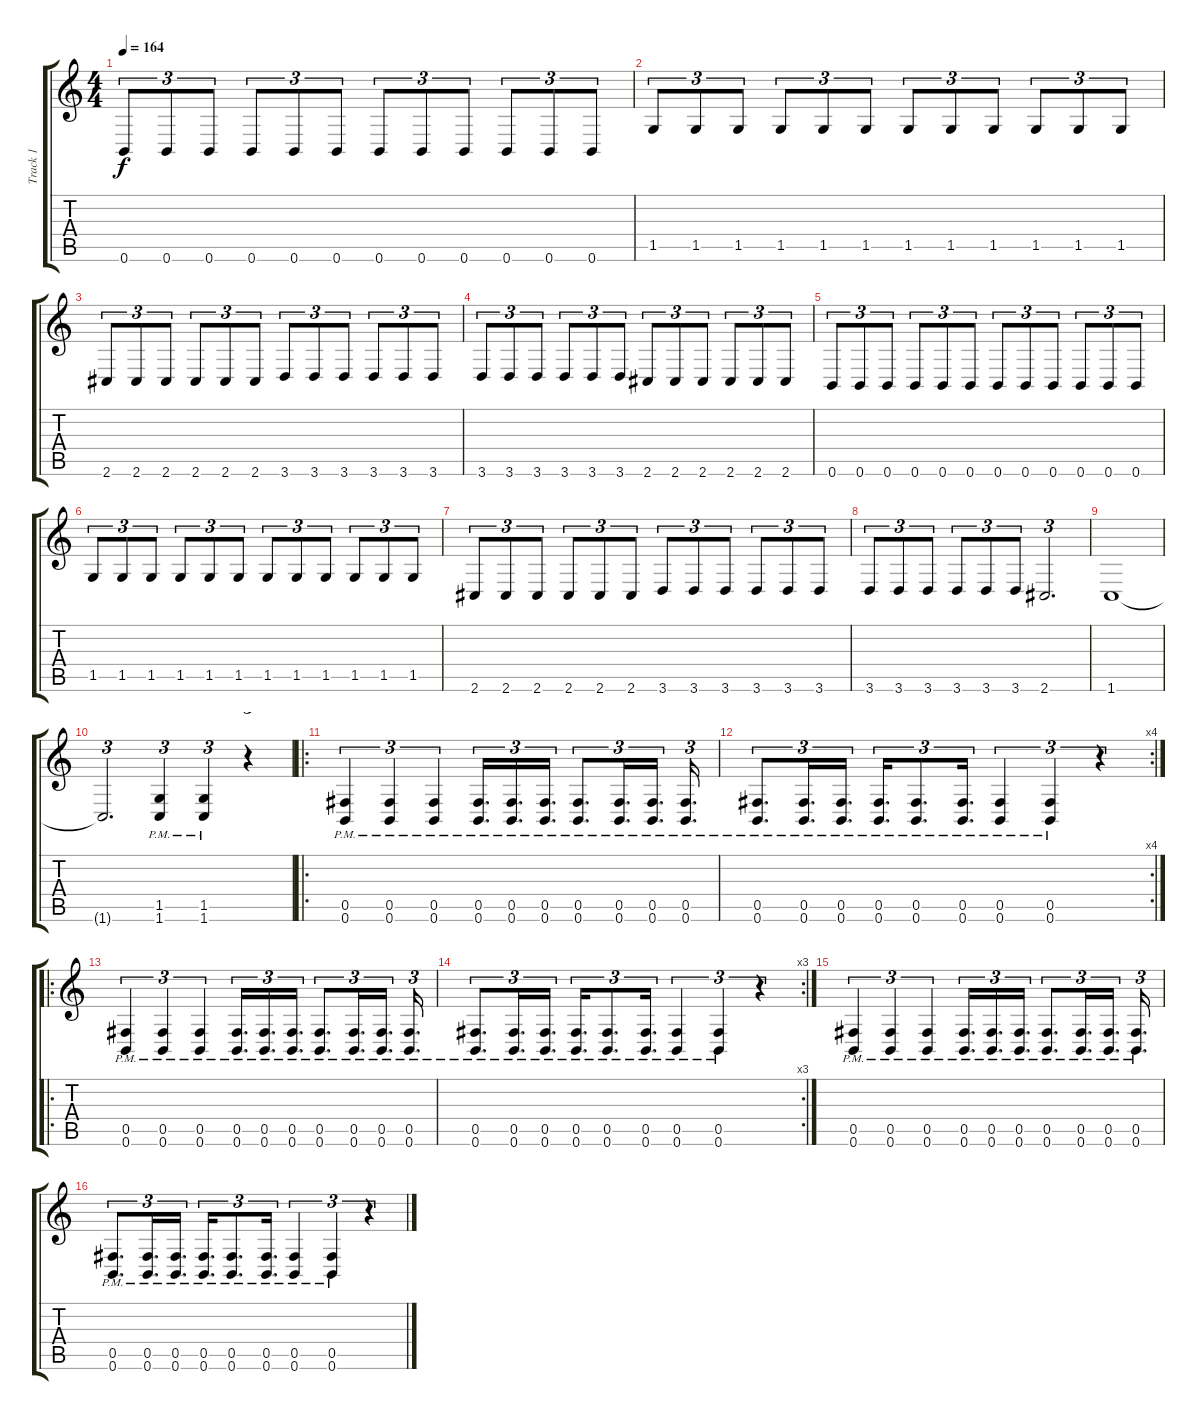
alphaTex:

\track ("Track 1" "Track 1") {instrument overdrivenguitar}
\staff {score tabs}
\tuning (Db4 Ab3 E3 B2 Gb2 B1) {hide}
\ts (4 4)
\tempo 164
\clef g2
\ks c
0.6.8{tu (3 2) dy f} 0.6.8{tu (3 2)} 0.6.8{tu (3 2)} 0.6.8{tu (3 2)} 0.6.8{tu (3 2)} 0.6.8{tu (3 2)} 0.6.8{tu (3 2)} 0.6.8{tu (3 2)} 0.6.8{tu (3 2)} 0.6.8{tu (3 2)} 0.6.8{tu (3 2)} 0.6.8{tu (3 2)} |
1.5.8{tu (3 2)} 1.5.8{tu (3 2)} 1.5.8{tu (3 2)} 1.5.8{tu (3 2)} 1.5.8{tu (3 2)} 1.5.8{tu (3 2)} 1.5.8{tu (3 2)} 1.5.8{tu (3 2)} 1.5.8{tu (3 2)} 1.5.8{tu (3 2)} 1.5.8{tu (3 2)} 1.5.8{tu (3 2)} |
2.6.8{tu (3 2)} 2.6.8{tu (3 2)} 2.6.8{tu (3 2)} 2.6.8{tu (3 2)} 2.6.8{tu (3 2)} 2.6.8{tu (3 2)} 3.6.8{tu (3 2)} 3.6.8{tu (3 2)} 3.6.8{tu (3 2)} 3.6.8{tu (3 2)} 3.6.8{tu (3 2)} 3.6.8{tu (3 2)} |
3.6.8{tu (3 2)} 3.6.8{tu (3 2)} 3.6.8{tu (3 2)} 3.6.8{tu (3 2)} 3.6.8{tu (3 2)} 3.6.8{tu (3 2)} 2.6.8{tu (3 2)} 2.6.8{tu (3 2)} 2.6.8{tu (3 2)} 2.6.8{tu (3 2)} 2.6.8{tu (3 2)} 2.6.8{tu (3 2)} |
0.6.8{tu (3 2)} 0.6.8{tu (3 2)} 0.6.8{tu (3 2)} 0.6.8{tu (3 2)} 0.6.8{tu (3 2)} 0.6.8{tu (3 2)} 0.6.8{tu (3 2)} 0.6.8{tu (3 2)} 0.6.8{tu (3 2)} 0.6.8{tu (3 2)} 0.6.8{tu (3 2)} 0.6.8{tu (3 2)} |
1.5.8{tu (3 2)} 1.5.8{tu (3 2)} 1.5.8{tu (3 2)} 1.5.8{tu (3 2)} 1.5.8{tu (3 2)} 1.5.8{tu (3 2)} 1.5.8{tu (3 2)} 1.5.8{tu (3 2)} 1.5.8{tu (3 2)} 1.5.8{tu (3 2)} 1.5.8{tu (3 2)} 1.5.8{tu (3 2)} |
2.6.8{tu (3 2)} 2.6.8{tu (3 2)} 2.6.8{tu (3 2)} 2.6.8{tu (3 2)} 2.6.8{tu (3 2)} 2.6.8{tu (3 2)} 3.6.8{tu (3 2)} 3.6.8{tu (3 2)} 3.6.8{tu (3 2)} 3.6.8{tu (3 2)} 3.6.8{tu (3 2)} 3.6.8{tu (3 2)} |
3.6.8{tu (3 2)} 3.6.8{tu (3 2)} 3.6.8{tu (3 2)} 3.6.8{tu (3 2)} 3.6.8{tu (3 2)} 3.6.8{tu (3 2)} 2.6.2{d tu (3 2)} |
1.6.1 |
1.6{t}.2{d tu (3 2)} (1.5 1.6{pm}).4{tu (3 2)} (1.5 1.6{pm}).4{tu (3 2)} r.4{tu (3 2)} |
\ro
(0.5{pm} 0.6{pm}).4{tu (3 2)} (0.5{pm} 0.6{pm}).4{tu (3 2)} (0.5{pm} 0.6{pm}).4{tu (3 2)} (0.5{pm} 0.6{pm}).16{d tu (3 2)} (0.5{pm} 0.6{pm}).16{d tu (3 2)} (0.5{pm} 0.6{pm}).16{d tu (3 2)} (0.5{pm} 0.6{pm}).8{d tu (3 2)} (0.5{pm} 0.6{pm}).16{d tu (3 2)} (0.5{pm} 0.6{pm}).16{d tu (3 2)} (0.5{pm} 0.6{pm}).16{d tu (3 2)} |
\rc 4
(0.5{pm} 0.6{pm}).8{d tu (3 2)} (0.5{pm} 0.6{pm}).16{d tu (3 2)} (0.5{pm} 0.6{pm}).16{d tu (3 2)} (0.5{pm} 0.6{pm}).16{d tu (3 2)} (0.5{pm} 0.6{pm}).8{d tu (3 2)} (0.5{pm} 0.6{pm}).16{d tu (3 2)} (0.5{pm} 0.6{pm}).4{tu (3 2)} (0.5{pm} 0.6{pm}).4{tu (3 2)} r.4{tu (3 2)} |
\ro
(0.5{pm} 0.6{pm}).4{tu (3 2)} (0.5{pm} 0.6{pm}).4{tu (3 2)} (0.5{pm} 0.6{pm}).4{tu (3 2)} (0.5{pm} 0.6{pm}).16{d tu (3 2)} (0.5{pm} 0.6{pm}).16{d tu (3 2)} (0.5{pm} 0.6{pm}).16{d tu (3 2)} (0.5{pm} 0.6{pm}).8{d tu (3 2)} (0.5{pm} 0.6{pm}).16{d tu (3 2)} (0.5{pm} 0.6{pm}).16{d tu (3 2)} (0.5{pm} 0.6{pm}).16{d tu (3 2)} |
\rc 3
(0.5{pm} 0.6{pm}).8{d tu (3 2)} (0.5{pm} 0.6{pm}).16{d tu (3 2)} (0.5{pm} 0.6{pm}).16{d tu (3 2)} (0.5{pm} 0.6{pm}).16{d tu (3 2)} (0.5{pm} 0.6{pm}).8{d tu (3 2)} (0.5{pm} 0.6{pm}).16{d tu (3 2)} (0.5{pm} 0.6{pm}).4{tu (3 2)} (0.5{pm} 0.6{pm}).4{tu (3 2)} r.4{tu (3 2)} |
(0.5{pm} 0.6{pm}).4{tu (3 2)} (0.5{pm} 0.6{pm}).4{tu (3 2)} (0.5{pm} 0.6{pm}).4{tu (3 2)} (0.5{pm} 0.6{pm}).16{d tu (3 2)} (0.5{pm} 0.6{pm}).16{d tu (3 2)} (0.5{pm} 0.6{pm}).16{d tu (3 2)} (0.5{pm} 0.6{pm}).8{d tu (3 2)} (0.5{pm} 0.6{pm}).16{d tu (3 2)} (0.5{pm} 0.6{pm}).16{d tu (3 2)} (0.5{pm} 0.6{pm}).16{d tu (3 2)} |
(0.5{pm} 0.6{pm}).8{d tu (3 2)} (0.5{pm} 0.6{pm}).16{d tu (3 2)} (0.5{pm} 0.6{pm}).16{d tu (3 2)} (0.5{pm} 0.6{pm}).16{d tu (3 2)} (0.5{pm} 0.6{pm}).8{d tu (3 2)} (0.5{pm} 0.6{pm}).16{d tu (3 2)} (0.5{pm} 0.6{pm}).4{tu (3 2)} (0.5{pm} 0.6{pm}).4{tu (3 2)} r.4{tu (3 2)}
